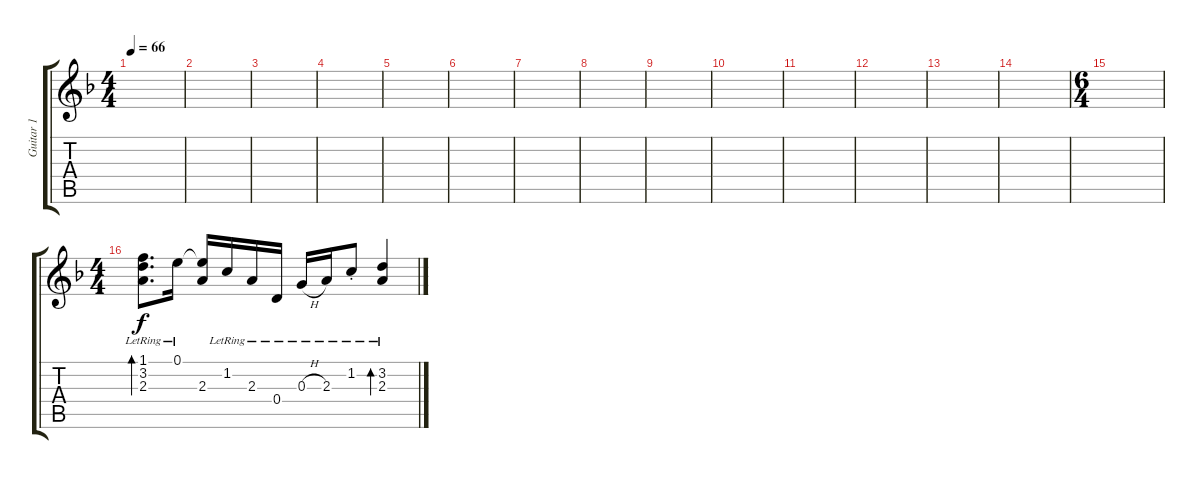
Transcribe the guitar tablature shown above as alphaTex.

\track ("Guitar 1" "Guitar 1") {instrument electricguitarclean}
\staff {score tabs}
\tuning (E4 B3 G3 D3 A2 E2) {hide}
\ts (4 4)
\tempo 66
\clef g2
\ks dminor
|
|
|
|
|
|
|
|
|
|
|
|
|
|
\ts (6 4)
|
\ts (4 4)
(1.1 3.2 2.3{lr}).8{d bd 240} 0.1{lr}.16 (0.1{t} 2.3).16 1.2{lr}.16 2.3{lr}.16 0.4{lr}.16 0.3{h lr}.16 2.3{lr}.16 1.2{st lr}.8 (3.2 2.3{lr}).4{bd 120 beam Up}
